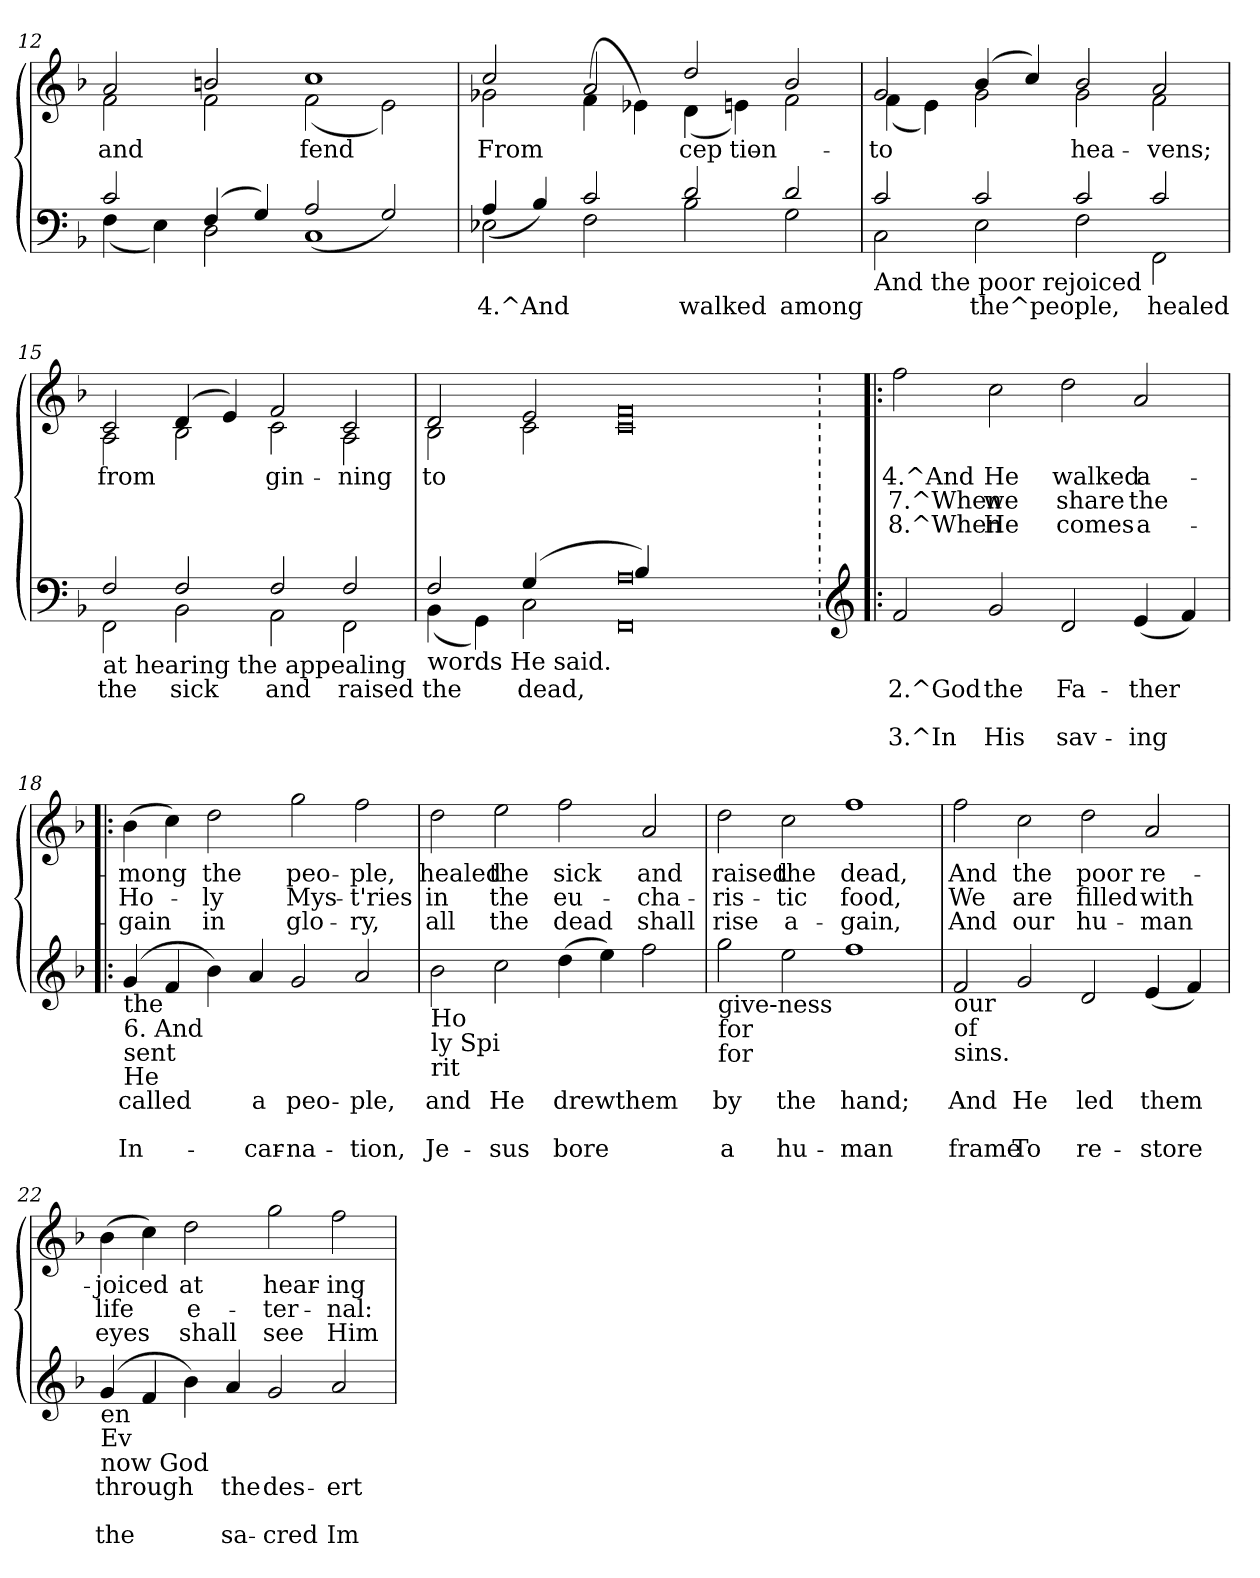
**kern	**text	**text	**text	**kern	**text	**text	**text
*part2	*part2	*part2	*part2	*part1	*part1	*part1	*part1
*staff2	*staff2	*staff2	*staff2	*staff1	*staff1	*staff1	*staff1
*clefF4	*	*	*	*clefG2	*	*	*
*k[b-]	*	*	*	*k[b-]	*	*	*
*F:	*	*	*	*F:	*	*	*
=12	=12	=12	=12	=12	=12	=12	=12
*^	*	*	*	*^	*	*	*
!	!	!	!	!	!	!	!LO:LY:b:rj	!	!
2c/	(<4F\	.	.	.	2a/	2f\	-and	.	.
.	4E\)	.	.	.	.	.	.	.	.
!	!	!	!	!	!	!	!LO:LY:b:rj	!	!
(>4F/	2D\	.	.	.	2f\	2bn/	.	.	.
4G/)	.	.	.	.	.	.	.	.	.
!	!	!	!	!	!	!	!LO:LY:b:rj	!	!
1C	(>2A/	.	.	.	1cc	(<2f\	fend	.	.
.	2G/)	.	.	.	.	2e\)	.	.	.
!!LO:LB:g=z	!!
=13	=13	=13	=13	=13	=13	=13	=13	=13	=13
!	!	!LO:LY:b:rj	!	!	!	!	!LO:LY:b:rj	!	!
2E-X\	(>4A/	4.^And	.	.	2cc/	2g-X\	-From	.	.
.	4B-/)	.	.	.	.	.	.	.	.
!	!	!LO:LY:b:rj	!	!	!	!	!LO:LY:b:rj	!	!
2F\	2c/	.	.	.	(<4f\	2a/	.	.	.
.	.	.	.	.	4e-X\)	.	.	.	.
!	!	!LO:LY:b:rj	!	!	!	!	!LO:LY:b:rj	!	!
2d/	2B-\	walked	.	.	2dd/	(<4d\	cep-	.	.
!	!	!	!	!	!	!	!LO:LY:b:rj	!	!
.	.	.	.	.	.	4en\)	-tion	.	.
!	!	!LO:LY:b:rj	!	!	!	!	!	!	!
2G\	2d/	among	.	.	2f\	2b-/	.	.	.
=14	=14	=14	=14	=14	=14	=14	=14	=14	=14
!LO:TX:b:t=And the poor rejoiced	!	!	!	!	!	!	!	!	!
!	!	!	!	!	!	!	!LO:LY:b:rj	!	!
2c/	2C\	.	.	.	2g/	(<4f\	to	.	.
.	.	.	.	.	.	4e\)	.	.	.
!	!	!LO:LY:b:rj	!	!	!	!	!LO:LY:b:rj	!	!
2c/	2E\	the^people,	.	.	(>4b-/	2g\	.	.	.
.	.	.	.	.	4cc/)	.	.	.	.
!	!	!	!	!	!	!	!LO:LY:b:rj	!	!
2c/	2F\	.	.	.	2b-/	2g\	hea-	.	.
!	!	!LO:LY:b:rj	!	!	!	!	!LO:LY:b:rj	!	!
2c/	2FF\	healed	.	.	2f\	2a/	vens;	.	.
=15	=15	=15	=15	=15	=15	=15	=15	=15	=15
!LO:TX:b:t=at hearing the appealing	!	!	!	!	!	!	!	!	!
!	!	!LO:LY:b:rj	!	!	!	!	!LO:LY:b:rj	!	!
2F/	2FF\	the	.	.	2c/	2A\	from	.	.
!	!	!LO:LY:b:rj	!	!	!	!	!LO:LY:b:rj	!	!
2F/	2BB-\	sick	.	.	(>4d/	2B-\	.	.	.
.	.	.	.	.	4e/)	.	.	.	.
!	!	!LO:LY:b:rj	!	!	!	!	!LO:LY:b:rj	!	!
2F/	2AA\	and	.	.	2f/	2c\	gin-	.	.
!	!	!LO:LY:b:rj	!	!	!	!	!LO:LY:b:rj	!	!
2F/	2FF\	raised	.	.	2A\	2c/	-ning	.	.
=16	=16	=16	=16	=16	=16	=16	=16	=16	=16
!LO:TX:b:t=words He said.	!	!	!	!	!	!	!	!	!
!	!	!LO:LY:b:rj	!	!	!	!	!LO:LY:b:rj	!	!
2F/	(<4BB-\	the	.	.	2d/	2B-\	to	.	.
.	4GG\)	.	.	.	.	.	.	.	.
!	!	!LO:LY:b:rj	!	!	!	!	!	!	!
(>4G/	2C\	dead,	.	.	2e/	2c\	.	.	.
4ryy	.	.	.	.	.	.	.	.	.
0FF 0A	4B-/)	.	.	.	0c 0f	0ryy	.	.	.
.	1..ryy	.	.	.	.	.	.	.	.
*v	*v	*	*	*	*	*	*	*	*
*	*	*	*	*v	*v	*	*	*
!!LO:PB:g=z
=17!:	=17!:	=17!:	=17!:	=17!:	=17!:	=17!:	=17!:
*clefG2	*	*	*	*	*	*	*
*^	*	*	*	*	*	*	*
!LO:TX:a:Bi:t=Descant 2	!	!	!	!	!	!	!	!
!	!	!LO:LY:b:rj	!	!LO:LY:b:rj	!	!LO:LY:b:rj	!LO:LY:b:rj	!LO:LY:b:rj
*v	*v	*	*	*	*	*	*	*
2f/	2.^God	.	3.^In	2ff\	4.^And	7.^When	8.^When
!	!LO:LY:b:rj	!	!LO:LY:b:rj	!	!LO:LY:b:rj	!LO:LY:b:rj	!LO:LY:b:rj
2g/	the	.	His	2cc\	He	we	He
!	!LO:LY:b:rj	!	!LO:LY:b:rj	!	!LO:LY:b:rj	!LO:LY:b:rj	!LO:LY:b:rj
2d/	Fa-	.	sav-	2dd\	walked	share	comes
!	!LO:LY:b:rj	!	!LO:LY:b:rj	!	!LO:LY:b:rj	!LO:LY:b:rj	!LO:LY:b:rj
(<4e/	-ther	.	-ing	2a/	a-	the	a-
4f/)	.	.	.	.	.	.	.
=18	=18	=18	=18	=18	=18	=18	=18
!LO:TX:b:t=the	!	!	!	!	!	!	!
!LO:TX:b:t=6. And	!	!	!	!	!	!	!
!LO:TX:b:t=sent	!	!	!	!	!	!	!
!LO:TX:b:t=He	!	!	!	!	!	!	!
!	!LO:LY:b:rj	!	!LO:LY:b:rj	!	!LO:LY:b:rj	!LO:LY:b:rj	!LO:LY:b:rj
(>4g/	called	.	In-	(>4b-\	-mong	Ho-	-gain
4f/	.	.	.	4cc\)	.	.	.
!	!	!	!	!	!LO:LY:b:rj	!LO:LY:b:rj	!LO:LY:b:rj
4b-\)	.	.	.	2dd\	the	-ly	in
!	!LO:LY:b:rj	!	!LO:LY:b:rj	!	!	!	!
4a/	a	.	-car-	.	.	.	.
!	!LO:LY:b:rj	!	!LO:LY:b:rj	!	!LO:LY:b:rj	!LO:LY:b:rj	!LO:LY:b:rj
2g/	peo-	.	-na-	2gg\	peo-	Mys-	glo-
!	!LO:LY:b:rj	!	!LO:LY:b:rj	!	!LO:LY:b:rj	!LO:LY:b:rj	!LO:LY:b:rj
2a/	-ple,	.	-tion,	2ff\	-ple,	-t'ries	-ry,
=19	=19	=19	=19	=19	=19	=19	=19
!LO:TX:b:t=Ho	!	!	!	!	!	!	!
!LO:TX:b:t=ly Spi	!	!	!	!	!	!	!
!LO:TX:b:t=rit	!	!	!	!	!	!	!
!	!LO:LY:b:rj	!	!LO:LY:b:rj	!	!LO:LY:b:rj	!LO:LY:b:rj	!LO:LY:b:rj
2b-\	and	.	Je-	2dd\	healed	in	all
!	!LO:LY:b:rj	!	!LO:LY:b:rj	!	!LO:LY:b:rj	!LO:LY:b:rj	!LO:LY:b:rj
2cc\	He	.	-sus	2ee\	the	the	the
!	!LO:LY:b:rj	!	!LO:LY:b:rj	!	!LO:LY:b:rj	!LO:LY:b:rj	!LO:LY:b:rj
(>4dd\	drewthem	.	bore	2ff\	sick	eu-	dead
4ee\)	.	.	.	.	.	.	.
!	!	!	!	!	!LO:LY:b:rj	!LO:LY:b:rj	!LO:LY:b:rj
2ff\	.	.	.	2a/	and	-cha-	shall
!!LO:LB:g=z
=20	=20	=20	=20	=20	=20	=20	=20
!LO:TX:b:t=give-ness	!	!	!	!	!	!	!
!LO:TX:b:t=for	!	!	!	!	!	!	!
!LO:TX:b:t=for	!	!	!	!	!	!	!
!	!LO:LY:b:rj	!	!LO:LY:b:rj	!	!LO:LY:b:rj	!LO:LY:b:rj	!LO:LY:b:rj
2gg\	by	.	a	2dd\	raised	-ris-	rise
!	!LO:LY:b:rj	!	!LO:LY:b:rj	!	!LO:LY:b:rj	!LO:LY:b:rj	!LO:LY:b:rj
2ee\	the	.	hu-	2cc\	the	-tic	a-
!	!LO:LY:b:rj	!	!LO:LY:b:rj	!	!LO:LY:b:rj	!LO:LY:b:rj	!LO:LY:b:rj
1ff	hand;	.	-man	1ff	dead,	food,	-gain,
=21	=21	=21	=21	=21	=21	=21	=21
!LO:TX:b:t=our	!	!	!	!	!	!	!
!LO:TX:b:t=of	!	!	!	!	!	!	!
!LO:TX:b:t=sins.	!	!	!	!	!	!	!
!	!LO:LY:b:rj	!	!LO:LY:b:rj	!	!LO:LY:b:rj	!LO:LY:b:rj	!LO:LY:b:rj
2f/	And	.	frame	2ff\	And	We	And
!	!LO:LY:b:rj	!	!LO:LY:b:rj	!	!LO:LY:b:rj	!LO:LY:b:rj	!LO:LY:b:rj
2g/	He	.	To	2cc\	the	are	our
!	!LO:LY:b:rj	!	!LO:LY:b:rj	!	!LO:LY:b:rj	!LO:LY:b:rj	!LO:LY:b:rj
2d/	led	.	re-	2dd\	poor	filled	hu-
!	!LO:LY:b:rj	!	!LO:LY:b:rj	!	!LO:LY:b:rj	!LO:LY:b:rj	!LO:LY:b:rj
(<4e/	them	.	-store	2a/	re-	with	-man
4f/)	.	.	.	.	.	.	.
=22	=22	=22	=22	=22	=22	=22	=22
!LO:TX:b:t=en	!	!	!	!	!	!	!
!LO:TX:b:t=Ev	!	!	!	!	!	!	!
!LO:TX:b:t=now God	!	!	!	!	!	!	!
!	!LO:LY:b:rj	!	!LO:LY:b:rj	!	!LO:LY:b:rj	!LO:LY:b:rj	!LO:LY:b:rj
(>4g/	through	.	the	(>4b-\	-joiced	life	eyes
4f/	.	.	.	4cc\)	.	.	.
!	!	!	!	!	!LO:LY:b:rj	!LO:LY:b:rj	!LO:LY:b:rj
4b-\)	.	.	.	2dd\	at	e-	shall
!	!LO:LY:b:rj	!	!LO:LY:b:rj	!	!	!	!
4a/	the	.	sa-	.	.	.	.
!	!LO:LY:b:rj	!	!LO:LY:b:rj	!	!LO:LY:b:rj	!LO:LY:b:rj	!LO:LY:b:rj
2g/	des-	.	-cred	2gg\	hear-	-ter-	see
!	!LO:LY:b:rj	!	!LO:LY:b:rj	!	!LO:LY:b:rj	!LO:LY:b:rj	!LO:LY:b:rj
2a/	-ert	.	Im-	2ff\	-ing	-nal:	Him
=	=	=	=	=	=	=	=
*-	*-	*-	*-	*-	*-	*-	*-
